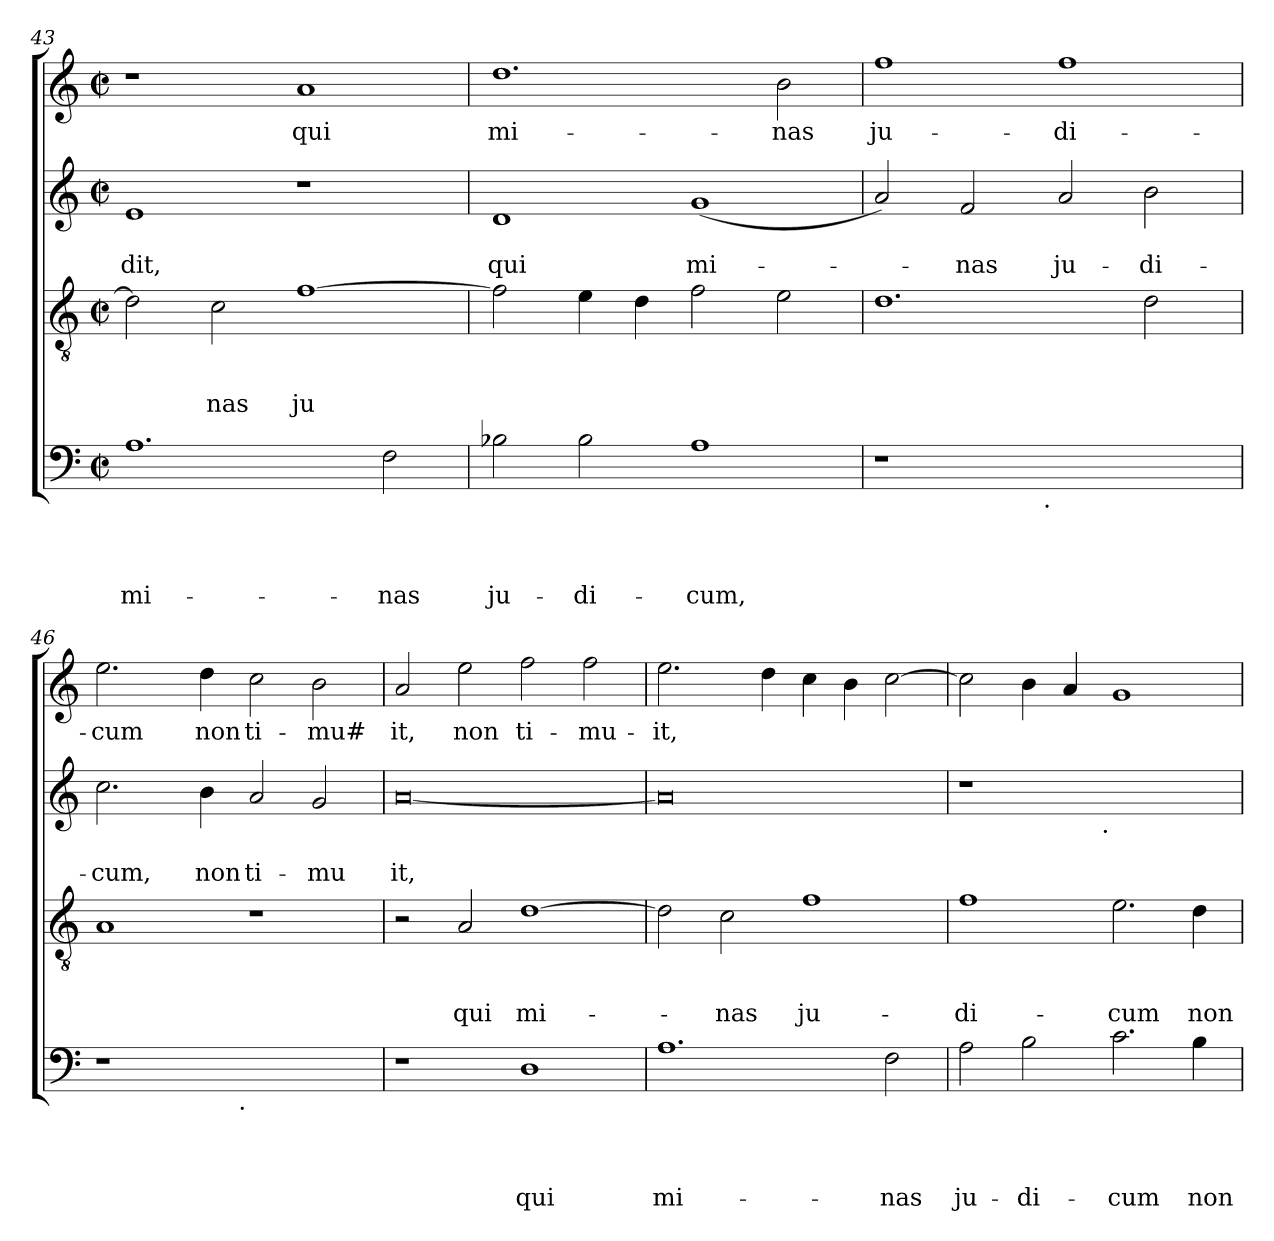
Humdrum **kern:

**kern	**text	**text	**text	**text	**kern	**text	**text	**text	**kern	**text	**text	**kern	**text
*part4	*part4	*part4	*part4	*part4	*part3	*part3	*part3	*part3	*part2	*part2	*part2	*part1	*part1
*staff4	*staff4	*staff4	*staff4	*staff4	*staff3	*staff3	*staff3	*staff3	*staff2	*staff2	*staff2	*staff1	*staff1
*clefF4	*	*	*	*	*clefGv2	*	*	*	*clefG2	*	*	*clefG2	*
*k[]	*	*	*	*	*k[]	*	*	*	*k[]	*	*	*k[]	*
*C:	*	*	*	*	*C:	*	*	*	*C:	*	*	*C:	*
*M2/2	*	*	*	*	*M2/2	*	*	*	*M2/2	*	*	*M2/2	*
*met(c|)	*	*	*	*	*met(c|)	*	*	*	*met(c|)	*	*	*met(c|)	*
=43	=43	=43	=43	=43	=43	=43	=43	=43	=43	=43	=43	=43	=43
!	!	!	!	!LO:LY:b	!	!	!	!	!	!	!LO:LY:b	!	!
1.A	.	.	.	mi-	2d\]	.	.	.	1e	.	-dit,	1r	.
!	!	!	!	!	!	!	!	!LO:LY:b	!	!	!	!	!
.	.	.	.	.	2c\	.	.	-nas	.	.	.	.	.
!	!	!	!	!	!	!	!	!LO:LY:b	!	!	!	!	!LO:LY:b
.	.	.	.	.	[>1f	.	.	ju	1r	.	.	1a	qui
!	!	!	!	!LO:LY:b	!	!	!	!	!	!	!	!	!
2F\	.	.	.	-nas	.	.	.	.	.	.	.	.	.
=44	=44	=44	=44	=44	=44	=44	=44	=44	=44	=44	=44	=44	=44
!	!	!	!	!LO:LY:b	!	!	!	!	!	!	!LO:LY:b	!	!LO:LY:b
2B-\	.	.	.	ju-	2f\]	.	.	.	1d	.	qui	1.dd	mi-
!	!	!	!	!LO:LY:b	!	!	!	!	!	!	!	!	!
2B-\	.	.	.	-di-	4e\	.	.	.	.	.	.	.	.
.	.	.	.	.	4d\	.	.	.	.	.	.	.	.
!	!	!	!	!LO:LY:b	!	!	!	!	!	!	!LO:LY:b	!	!
1A	.	.	.	-cum,	2f\	.	.	.	(<1g	.	mi-	.	.
!	!	!	!	!	!	!	!	!	!	!	!	!	!LO:LY:b
.	.	.	.	.	2e\	.	.	.	.	.	.	2b\	-nas
=45	=45	=45	=45	=45	=45	=45	=45	=45	=45	=45	=45	=45	=45
!	!	!	!	!	!	!	!	!	!	!	!	!	!LO:LY:b
*^	*	*	*	*	*	*	*	*	*	*	*	*	*
1r	2ryy	.	.	.	.	1.d	.	.	.	2a/)	.	.	1ff	ju-
!	!	!	!	!	!	!	!	!	!	!	!	!LO:LY:b	!	!
.	4...ryy	.	.	.	.	.	.	.	.	2f/	.	-nas	.	.
!	!LO:TX:b:t=.	!	!	!	!	!	!	!	!	!	!	!	!	!
.	1ryy	.	.	.	.	.	.	.	.	.	.	.	.	.
!	!	!	!	!	!	!	!	!	!	!	!	!LO:LY:b	!	!LO:LY:b
1ryy	.	.	.	.	.	.	.	.	.	2a/	.	ju-	1ff	-di-
!	!	!	!	!	!	!	!	!	!	!	!	!LO:LY:b	!	!
.	.	.	.	.	.	2d\	.	.	.	2b\	.	-di-	.	.
.	32ryy	.	.	.	.	.	.	.	.	.	.	.	.	.
=46	=46	=46	=46	=46	=46	=46	=46	=46	=46	=46	=46	=46	=46	=46
!	!	!	!	!	!	!	!	!	!	!	!	!LO:LY:b	!	!LO:LY:b
1r	2ryy	.	.	.	.	1A	.	.	.	2.cc\	.	-cum,	2.ee\	-cum
.	4...ryy	.	.	.	.	.	.	.	.	.	.	.	.	.
!	!	!	!	!	!	!	!	!	!	!	!	!LO:LY:b	!	!LO:LY:b
.	.	.	.	.	.	.	.	.	.	4b\	.	non	4dd\	non
!	!LO:TX:b:t=.	!	!	!	!	!	!	!	!	!	!	!	!	!
.	1ryy	.	.	.	.	.	.	.	.	.	.	.	.	.
!	!	!	!	!	!	!	!	!	!	!	!	!LO:LY:b	!	!LO:LY:b
1ryy	.	.	.	.	.	1r	.	.	.	2a/	.	ti-	2cc\	ti-
!	!	!	!	!	!	!	!	!	!	!	!	!LO:LY:b	!	!LO:LY:b:rj
.	.	.	.	.	.	.	.	.	.	2g/	.	-mu	2b\	-mu#
.	32ryy	.	.	.	.	.	.	.	.	.	.	.	.	.
!!LO:LB:g=z
=47	=47	=47	=47	=47	=47	=47	=47	=47	=47	=47	=47	=47	=47	=47
!	!	!	!	!	!	!	!	!	!	!	!	!LO:LY:b	!	!LO:LY:b
*v	*v	*	*	*	*	*	*	*	*	*	*	*	*	*
1r	.	.	.	.	2r	.	.	.	[<0a	.	it,	2a/	it,
!	!	!	!	!	!	!	!	!LO:LY:b	!	!	!	!	!LO:LY:b
.	.	.	.	.	2A/	.	.	qui	.	.	.	2ee\	non
!	!	!	!	!LO:LY:b	!	!	!	!LO:LY:b	!	!	!	!	!LO:LY:b
1D	.	.	.	qui	[>1d	.	.	mi-	.	.	.	2ff\	ti-
!	!	!	!	!	!	!	!	!	!	!	!	!	!LO:LY:b
.	.	.	.	.	.	.	.	.	.	.	.	2ff\	-mu-
=48	=48	=48	=48	=48	=48	=48	=48	=48	=48	=48	=48	=48	=48
!	!	!	!	!LO:LY:b	!	!	!	!	!	!	!	!	!LO:LY:b
1.A	.	.	.	mi-	2d\]	.	.	.	0a]	.	.	2.ee\	-it,
!	!	!	!	!	!	!	!	!LO:LY:b	!	!	!	!	!
.	.	.	.	.	2c\	.	.	-nas	.	.	.	.	.
.	.	.	.	.	.	.	.	.	.	.	.	4dd\	.
!	!	!	!	!	!	!	!	!LO:LY:b	!	!	!	!	!
.	.	.	.	.	1f	.	.	ju-	.	.	.	4cc\	.
.	.	.	.	.	.	.	.	.	.	.	.	4b\	.
!	!	!	!	!LO:LY:b	!	!	!	!	!	!	!	!	!
2F\	.	.	.	-nas	.	.	.	.	.	.	.	[>2cc\	.
=49	=49	=49	=49	=49	=49	=49	=49	=49	=49	=49	=49	=49	=49
!	!	!	!	!LO:LY:b	!	!	!	!LO:LY:b	!	!	!	!	!
*	*	*	*	*	*	*	*	*	*^	*	*	*	*
2A\	.	.	.	ju-	1f	.	.	-di-	1r	2ryy	.	.	2cc\]	.
!	!	!	!	!LO:LY:b	!	!	!	!	!	!	!	!	!	!
2B\	.	.	.	-di-	.	.	.	.	.	4...ryy	.	.	4b\	.
.	.	.	.	.	.	.	.	.	.	.	.	.	4a/	.
!	!	!	!	!	!	!	!	!	!	!LO:TX:b:t=.	!	!	!	!
.	.	.	.	.	.	.	.	.	.	1ryy	.	.	.	.
!	!	!	!	!LO:LY:b	!	!	!	!LO:LY:b	!	!	!	!	!	!
2.c\	.	.	.	-cum	2.e\	.	.	-cum	1ryy	.	.	.	1g	.
!	!	!	!	!LO:LY:b	!	!	!	!LO:LY:b	!	!	!	!	!	!
4B\	.	.	.	non	4d\	.	.	non	.	.	.	.	.	.
.	.	.	.	.	.	.	.	.	.	32ryy	.	.	.	.
*	*	*	*	*	*	*	*	*	*v	*v	*	*	*	*
=	=	=	=	=	=	=	=	=	=	=	=	=	=
*-	*-	*-	*-	*-	*-	*-	*-	*-	*-	*-	*-	*-	*-
